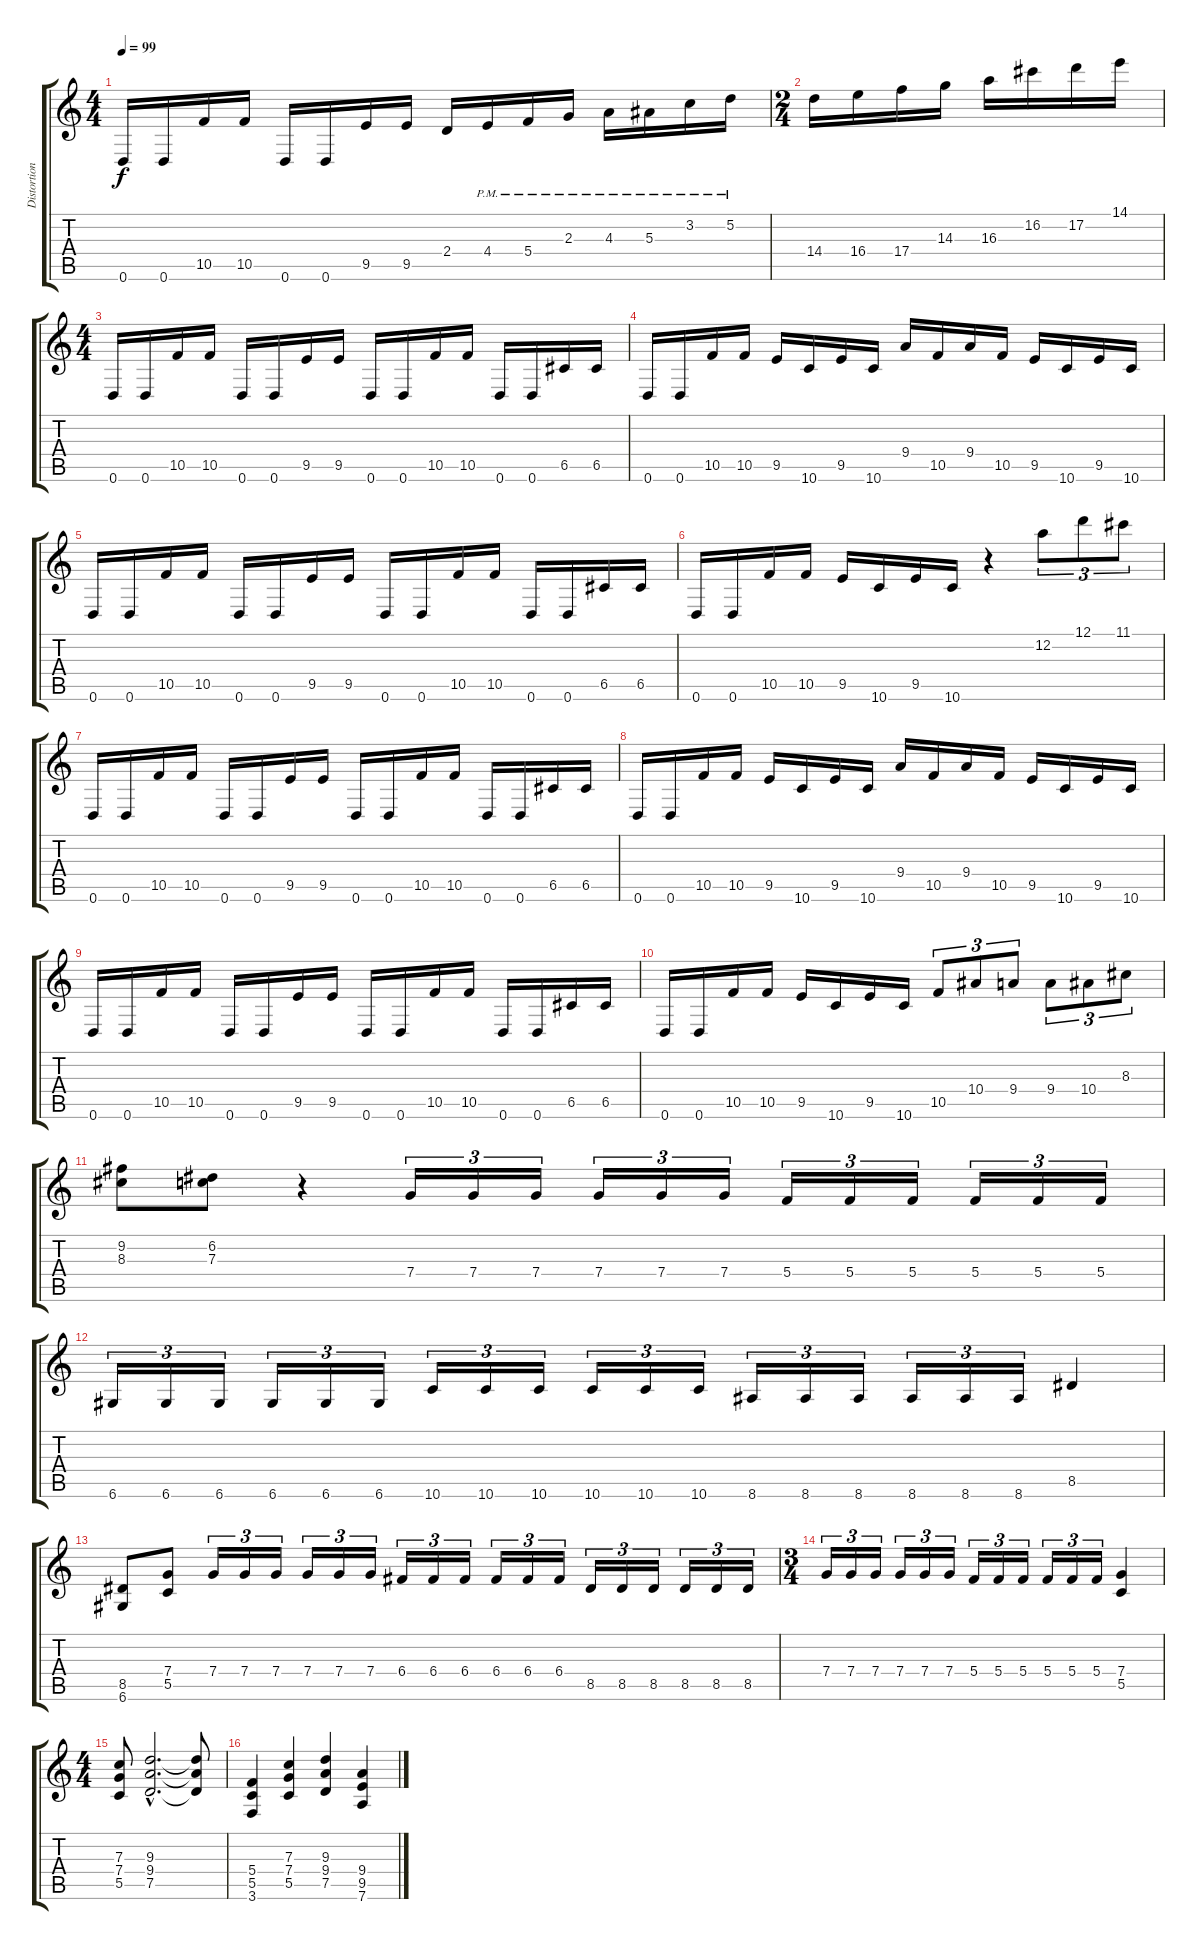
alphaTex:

\track ("Distortion Guitar" "Distortion") {instrument distortionguitar}
\staff {score tabs}
\tuning (D4 A3 F3 C3 G2 D2) {hide}
\ts (4 4)
\tempo 99
\clef g2
\ks c
0.6.16{dy f} 0.6.16 10.5.16 10.5.16 0.6.16 0.6.16 9.5.16 9.5.16 2.4.16 4.4{pm}.16 5.4{pm}.16 2.3{pm}.16 4.3{pm}.16 5.3{pm}.16 3.2{pm}.16 5.2{pm}.16 |
\ts (2 4)
14.4.16 16.4.16 17.4.16 14.3.16 16.3.16 16.2.16 17.2.16 14.1.16 |
\ts (4 4)
0.6.16 0.6.16 10.5.16 10.5.16 0.6.16 0.6.16 9.5.16 9.5.16 0.6.16 0.6.16 10.5.16 10.5.16 0.6.16 0.6.16 6.5.16 6.5.16 |
0.6.16 0.6.16 10.5.16 10.5.16 9.5.16 10.6.16 9.5.16 10.6.16 9.4.16 10.5.16 9.4.16 10.5.16 9.5.16 10.6.16 9.5.16 10.6.16 |
0.6.16 0.6.16 10.5.16 10.5.16 0.6.16 0.6.16 9.5.16 9.5.16 0.6.16 0.6.16 10.5.16 10.5.16 0.6.16 0.6.16 6.5.16 6.5.16 |
0.6.16 0.6.16 10.5.16 10.5.16 9.5.16 10.6.16 9.5.16 10.6.16 r.4 12.2.8{tu (3 2)} 12.1.8{tu (3 2)} 11.1.8{tu (3 2)} |
0.6.16 0.6.16 10.5.16 10.5.16 0.6.16 0.6.16 9.5.16 9.5.16 0.6.16 0.6.16 10.5.16 10.5.16 0.6.16 0.6.16 6.5.16 6.5.16 |
0.6.16 0.6.16 10.5.16 10.5.16 9.5.16 10.6.16 9.5.16 10.6.16 9.4.16 10.5.16 9.4.16 10.5.16 9.5.16 10.6.16 9.5.16 10.6.16 |
0.6.16 0.6.16 10.5.16 10.5.16 0.6.16 0.6.16 9.5.16 9.5.16 0.6.16 0.6.16 10.5.16 10.5.16 0.6.16 0.6.16 6.5.16 6.5.16 |
0.6.16 0.6.16 10.5.16 10.5.16 9.5.16 10.6.16 9.5.16 10.6.16 10.5.8{tu (3 2)} 10.4.8{tu (3 2)} 9.4.8{tu (3 2)} 9.4.8{tu (3 2)} 10.4.8{tu (3 2)} 8.3.8{tu (3 2)} |
(9.2 8.3).8 (6.2 7.3).8 r.4 7.4.16{tu (3 2)} 7.4.16{tu (3 2)} 7.4.16{tu (3 2)} 7.4.16{tu (3 2)} 7.4.16{tu (3 2)} 7.4.16{tu (3 2)} 5.4.16{tu (3 2)} 5.4.16{tu (3 2)} 5.4.16{tu (3 2)} 5.4.16{tu (3 2)} 5.4.16{tu (3 2)} 5.4.16{tu (3 2)} |
6.6.16{tu (3 2)} 6.6.16{tu (3 2)} 6.6.16{tu (3 2)} 6.6.16{tu (3 2)} 6.6.16{tu (3 2)} 6.6.16{tu (3 2)} 10.6.16{tu (3 2)} 10.6.16{tu (3 2)} 10.6.16{tu (3 2)} 10.6.16{tu (3 2)} 10.6.16{tu (3 2)} 10.6.16{tu (3 2)} 8.6.16{tu (3 2)} 8.6.16{tu (3 2)} 8.6.16{tu (3 2)} 8.6.16{tu (3 2)} 8.6.16{tu (3 2)} 8.6.16{tu (3 2)} 8.5.4 |
(8.5 6.6).8 (7.4 5.5).8 7.4.16{tu (3 2)} 7.4.16{tu (3 2)} 7.4.16{tu (3 2)} 7.4.16{tu (3 2)} 7.4.16{tu (3 2)} 7.4.16{tu (3 2)} 6.4.16{tu (3 2)} 6.4.16{tu (3 2)} 6.4.16{tu (3 2)} 6.4.16{tu (3 2)} 6.4.16{tu (3 2)} 6.4.16{tu (3 2)} 8.5.16{tu (3 2)} 8.5.16{tu (3 2)} 8.5.16{tu (3 2)} 8.5.16{tu (3 2)} 8.5.16{tu (3 2)} 8.5.16{tu (3 2)} |
\ts (3 4)
7.4.16{tu (3 2)} 7.4.16{tu (3 2)} 7.4.16{tu (3 2)} 7.4.16{tu (3 2)} 7.4.16{tu (3 2)} 7.4.16{tu (3 2)} 5.4.16{tu (3 2)} 5.4.16{tu (3 2)} 5.4.16{tu (3 2)} 5.4.16{tu (3 2)} 5.4.16{tu (3 2)} 5.4.16{tu (3 2)} (7.4 5.5).4 |
\ts (4 4)
(7.3 7.4 5.5).8 (9.3{hac} 9.4{hac} 7.5{hac}).2{d} (9.3{t} 9.4{t} 7.5{t}).8 |
(5.4 5.5 3.6).4 (7.3 7.4 5.5).4 (9.3 9.4 7.5).4 (9.4 9.5 7.6).4
